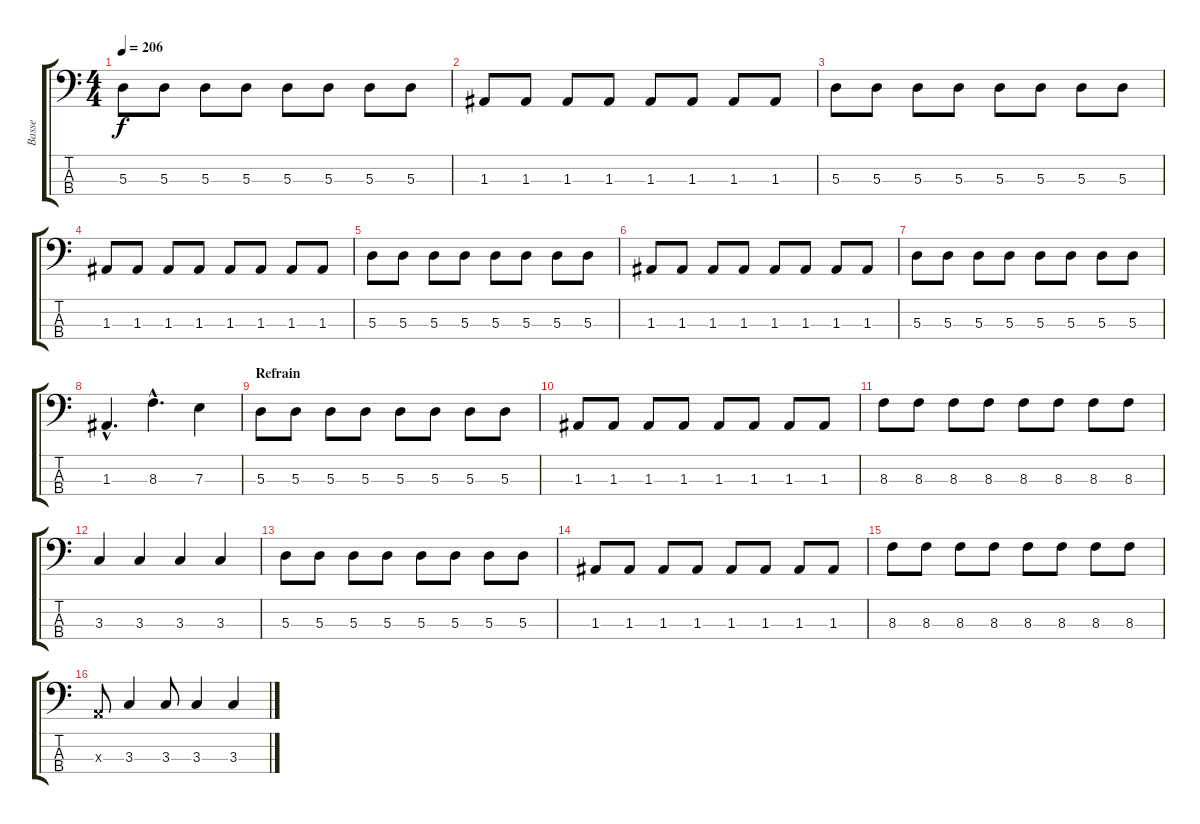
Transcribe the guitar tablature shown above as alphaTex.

\track ("Basse" "Basse") {instrument electricbasspick}
\staff {score tabs}
\tuning (G2 D2 A1 E1) {hide}
\ts (4 4)
\tempo 206
\clef f4
\ks c
5.3.8{dy f} 5.3.8 5.3.8 5.3.8 5.3.8 5.3.8 5.3.8 5.3.8 |
1.3.8 1.3.8 1.3.8 1.3.8 1.3.8 1.3.8 1.3.8 1.3.8 |
5.3.8 5.3.8 5.3.8 5.3.8 5.3.8 5.3.8 5.3.8 5.3.8 |
1.3.8 1.3.8 1.3.8 1.3.8 1.3.8 1.3.8 1.3.8 1.3.8 |
5.3.8 5.3.8 5.3.8 5.3.8 5.3.8 5.3.8 5.3.8 5.3.8 |
1.3.8 1.3.8 1.3.8 1.3.8 1.3.8 1.3.8 1.3.8 1.3.8 |
5.3.8 5.3.8 5.3.8 5.3.8 5.3.8 5.3.8 5.3.8 5.3.8 |
1.3{hac}.4{d} 8.3{hac}.4{d} 7.3.4 |
\section ("" "Refrain")
5.3.8 5.3.8 5.3.8 5.3.8 5.3.8 5.3.8 5.3.8 5.3.8 |
1.3.8 1.3.8 1.3.8 1.3.8 1.3.8 1.3.8 1.3.8 1.3.8 |
8.3.8 8.3.8 8.3.8 8.3.8 8.3.8 8.3.8 8.3.8 8.3.8 |
3.3.4 3.3.4 3.3.4 3.3.4 |
5.3.8 5.3.8 5.3.8 5.3.8 5.3.8 5.3.8 5.3.8 5.3.8 |
1.3.8 1.3.8 1.3.8 1.3.8 1.3.8 1.3.8 1.3.8 1.3.8 |
8.3.8 8.3.8 8.3.8 8.3.8 8.3.8 8.3.8 8.3.8 8.3.8 |
0.3{x}.8 3.3.4 3.3.8 3.3.4 3.3.4
